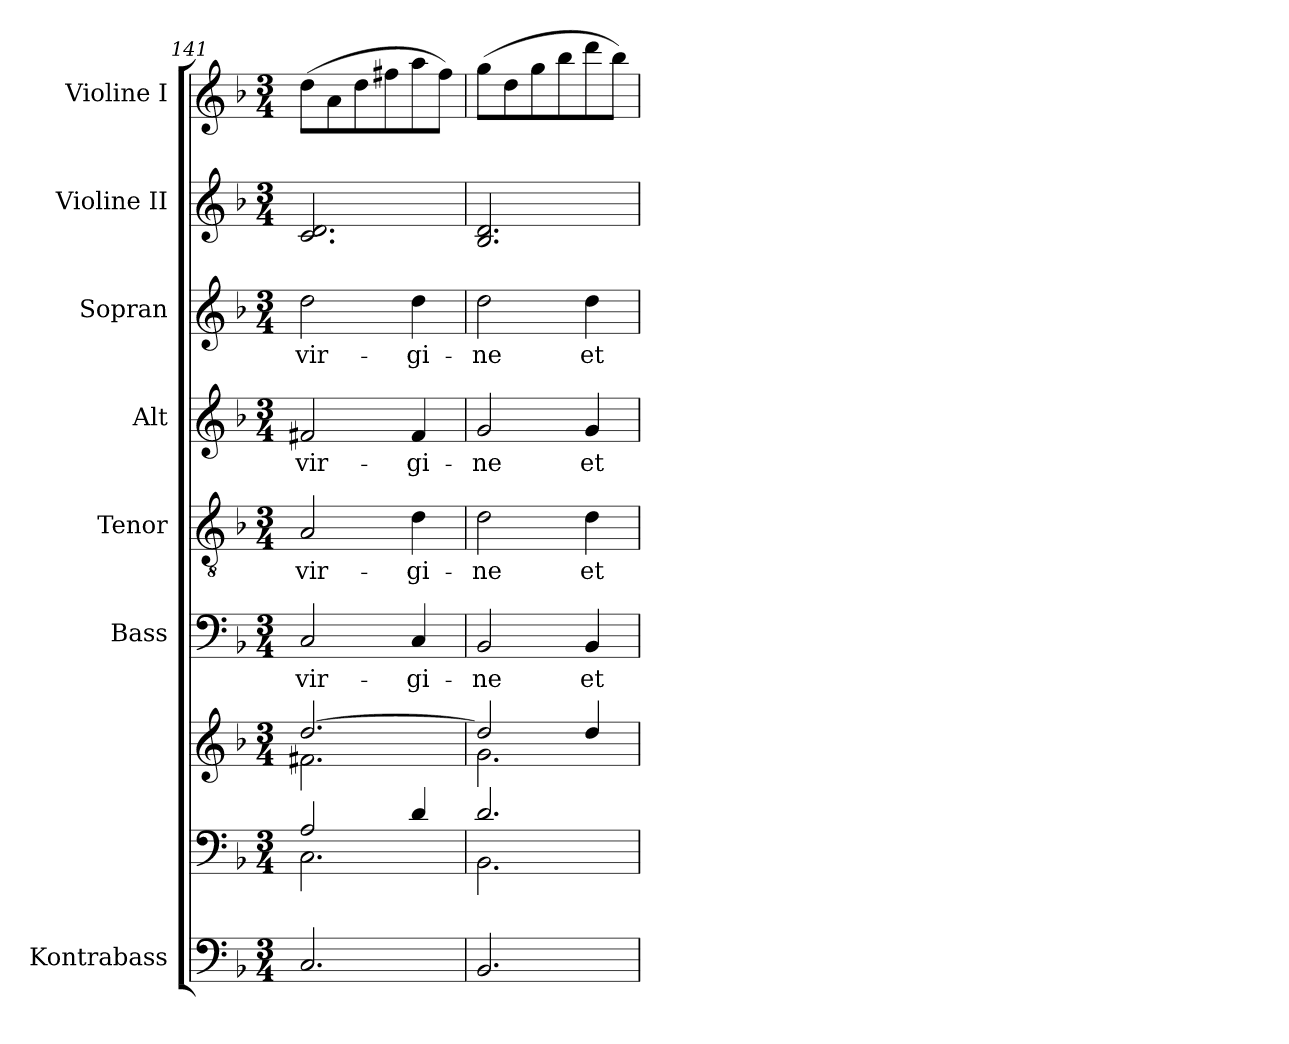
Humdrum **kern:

**kern	**kern	**kern	**kern	**text	**kern	**text	**kern	**text	**kern	**text	**kern	**kern
*part8	*part7	*part7	*part6	*part6	*part5	*part5	*part4	*part4	*part3	*part3	*part2	*part1
*staff9	*staff8	*staff7	*staff6	*staff6	*staff5	*staff5	*staff4	*staff4	*staff3	*staff3	*staff2	*staff1
*I"Kontrabass	*	*	*I"Bass	*	*I"Tenor	*	*I"Alt	*	*I"Sopran	*	*I"Violine II	*I"Violine I
*I'Kb.	*	*	*I'B.	*	*I'T.	*	*I'A.	*	*I'S.	*	*I'Vl. II	*I'Vl. I
*clefF4	*clefF4	*clefG2	*clefF4	*	*clefGv2	*	*clefG2	*	*clefG2	*	*clefG2	*clefG2
*ITrd7c12	*	*	*	*	*	*	*	*	*	*	*	*
*k[b-]	*k[b-]	*k[b-]	*k[b-]	*	*k[b-]	*	*k[b-]	*	*k[b-]	*	*k[b-]	*k[b-]
*F:	*F:	*F:	*F:	*	*F:	*	*F:	*	*F:	*	*F:	*F:
*M3/4	*M3/4	*M3/4	*M3/4	*	*M3/4	*	*M3/4	*	*M3/4	*	*M3/4	*M3/4
=141	=141	=141	=141	=141	=141	=141	=141	=141	=141	=141	=141	=141
*	*^	*^	*	*	*	*	*	*	*	*	*	*
!	!	!	!	!	!	!LO:LY:b	!	!LO:LY:b	!	!LO:LY:b	!	!LO:LY:b	!	!
2.CC/	2A/	2.C\	[>2.dd/	2.f#X\	2C/	vir-	2A/	vir-	2f#X/	vir-	2dd\	vir-	2.c/ 2.d/	(>8dd\L
.	.	.	.	.	.	.	.	.	.	.	.	.	.	8a\
.	.	.	.	.	.	.	.	.	.	.	.	.	.	8dd\
.	.	.	.	.	.	.	.	.	.	.	.	.	.	8ff#X\
!	!	!	!	!	!	!LO:LY:b	!	!LO:LY:b	!	!LO:LY:b	!	!LO:LY:b	!	!
.	4d/	.	.	.	4C/	-gi-	4d\	-gi-	4f#/	-gi-	4dd\	-gi-	.	8aa\
.	.	.	.	.	.	.	.	.	.	.	.	.	.	8ff#\J)
=142	=142	=142	=142	=142	=142	=142	=142	=142	=142	=142	=142	=142	=142	=142
!	!	!	!	!	!	!LO:LY:b	!	!LO:LY:b	!	!LO:LY:b	!	!LO:LY:b	!	!
2.BBB-/	2.d/	2.BB-\	2dd/]	2.g\	2BB-/	-ne	2d\	-ne	2g/	-ne	2dd\	-ne	2.B-/ 2.d/	(>8gg\L
.	.	.	.	.	.	.	.	.	.	.	.	.	.	8dd\
.	.	.	.	.	.	.	.	.	.	.	.	.	.	8gg\
.	.	.	.	.	.	.	.	.	.	.	.	.	.	8bb-\
!	!	!	!	!	!	!LO:LY:b	!	!LO:LY:b	!	!LO:LY:b	!	!LO:LY:b	!	!
.	.	.	4dd/	.	4BB-/	et	4d\	et	4g/	et	4dd\	et	.	8ddd\
.	.	.	.	.	.	.	.	.	.	.	.	.	.	8bb-\J)
*	*v	*v	*	*	*	*	*	*	*	*	*	*	*	*
*	*	*v	*v	*	*	*	*	*	*	*	*	*	*
=	=	=	=	=	=	=	=	=	=	=	=	=
*-	*-	*-	*-	*-	*-	*-	*-	*-	*-	*-	*-	*-
